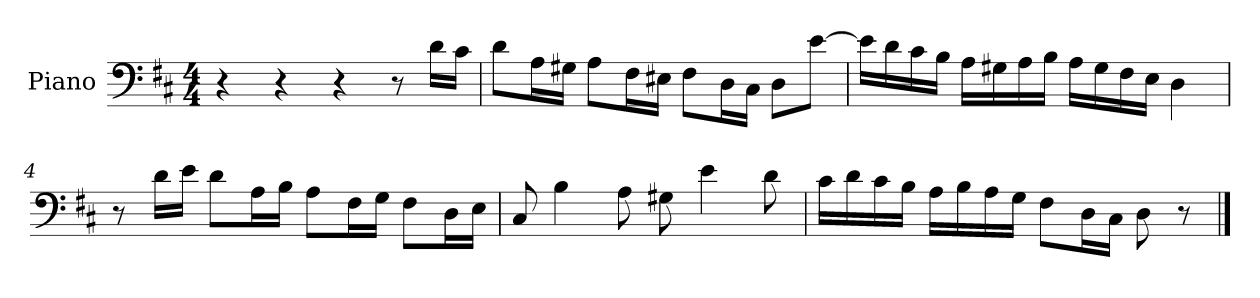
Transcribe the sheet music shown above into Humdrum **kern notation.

**kern
*part1
*staff1
*I"Piano
*I'Pno.
*clefF4
*k[f#c#]
*M4/4
=1
4r
4r
4r
8r
16d\LL
16c#\JJ
=2
8d\L
16A\L
16G#X\JJ
8A\L
16F#\L
16E#X\JJ
8F#\L
16D\L
16C#\JJ
8D\L
[8e\J
=3
16e\LL]
16d\
16c#\
16B\JJ
16A\LL
16G#X\
16A\
16B\JJ
16A\LL
16G#\
16F#\
16E\JJ
4D\
=4
8r
16d\LL
16e\JJ
8d\L
16A\L
16B\JJ
8A\L
16F#\L
16G\JJ
8F#\L
16D\L
16E\JJ
!!LO:LB:g=z
=5
8C#/
4B\
8A\
8G#X\
4e\
8d\
=6
16c#\LL
16d\
16c#\
16B\JJ
16A\LL
16B\
16A\
16G\JJ
8F#\L
16D\L
16C#\JJ
8D\
8r
==
*-
